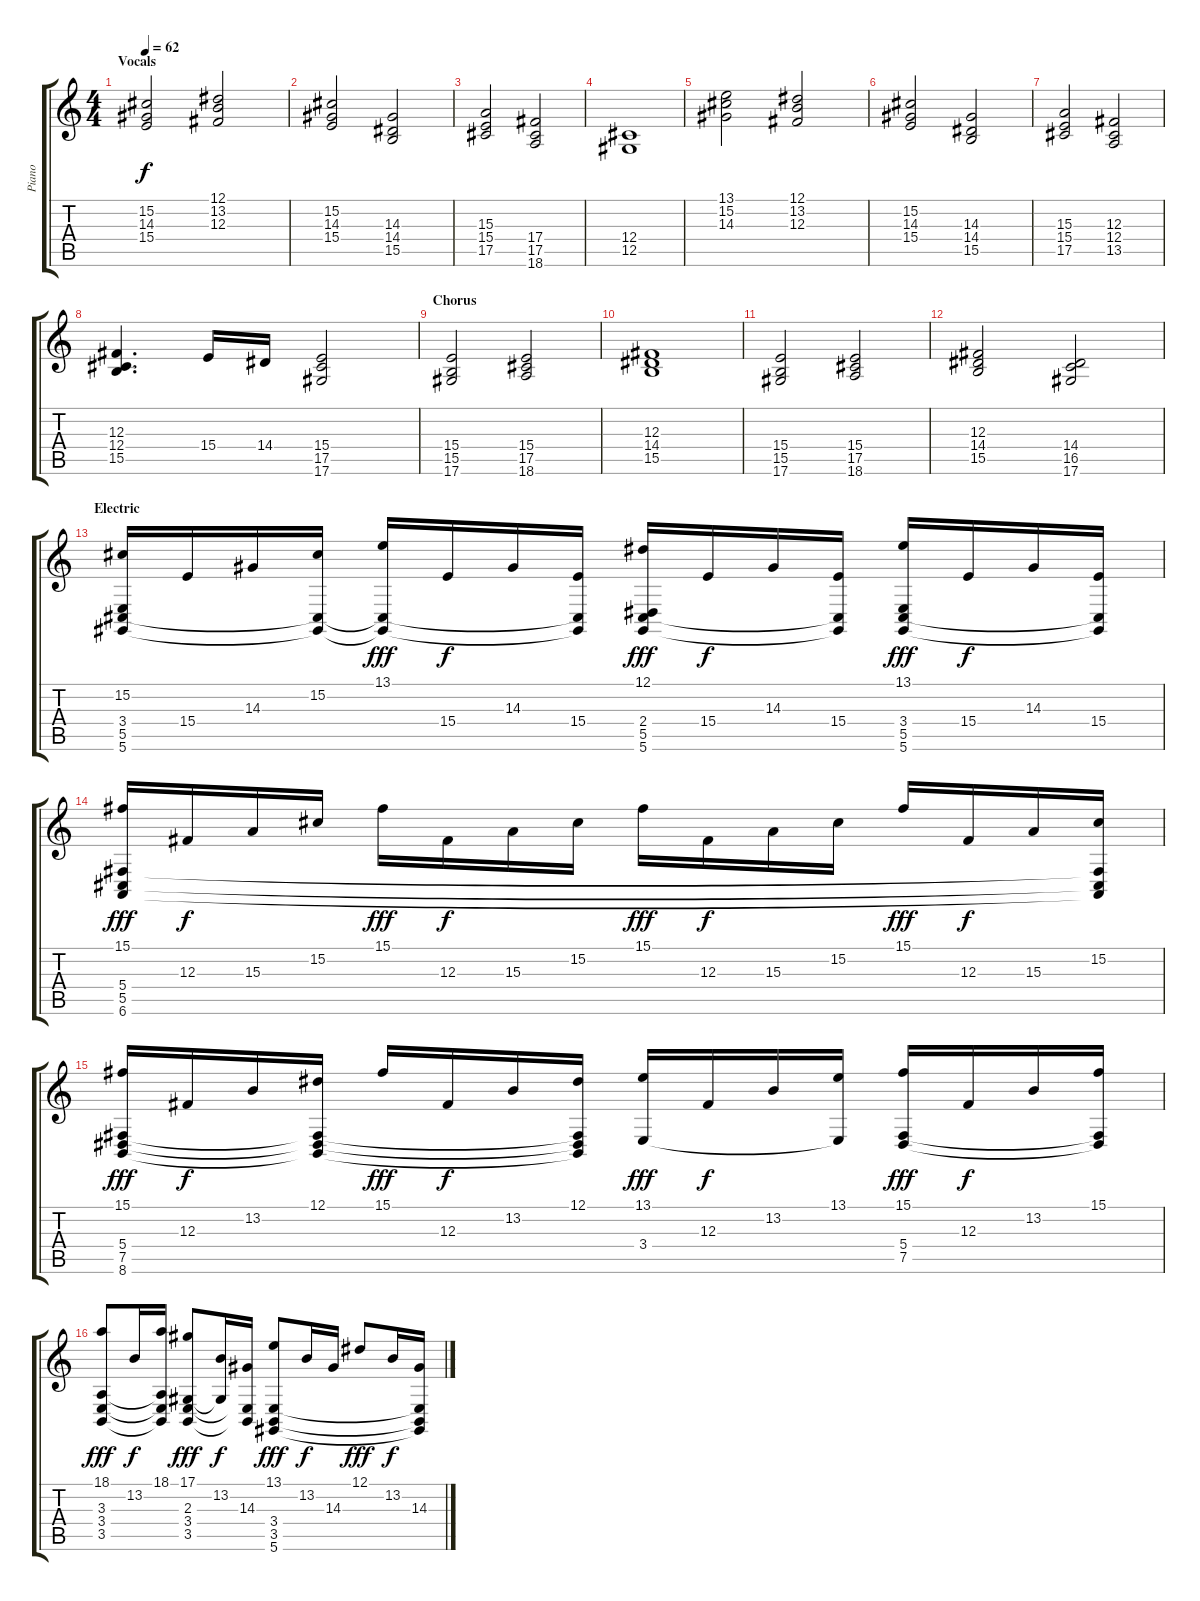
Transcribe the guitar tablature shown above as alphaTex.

\track ("Piano" "Piano") {instrument brightacousticpiano}
\staff {score tabs}
\tuning (Eb4 Bb3 Gb3 Db3 Ab2 Eb2) {hide}
\ts (4 4)
\section ("" "Vocals")
\tempo 62
\clef g2
\ks c
(15.2 14.3 15.4).2{dy f} (12.1 13.2 12.3).2 |
(15.2 14.3 15.4).2 (14.3 14.4 15.5).2 |
(15.3 15.4 17.5).2 (17.4 17.5 18.6).2 |
(12.4 12.5).1 |
(13.1 15.2 14.3).2 (12.1 13.2 12.3).2 |
(15.2 14.3 15.4).2 (14.3 14.4 15.5).2 |
(15.3 15.4 17.5).2 (12.3 12.4 13.5).2 |
(12.3 12.4 15.5).4{d} 15.4.16 14.4.16 (15.4 17.5 17.6).2 |
\section ("" "Chorus")
(15.4 15.5 17.6).2 (15.4 17.5 18.6).2 |
(12.3 14.4 15.5).1 |
(15.4 15.5 17.6).2 (15.4 17.5 18.6).2 |
(12.3 14.4 15.5).2 (14.4 16.5 17.6).2 |
\section ("" "Electric")
(15.2 3.4 5.5 5.6).16 15.4.16 14.3.16 (15.2 5.5{t} 5.6{t}).16 (13.1 5.5{t} 5.6{t}).16{dy fff} 15.4.16{dy f} 14.3.16 (15.4 5.5{t} 5.6{t}).16 (12.1 2.4 5.5 5.6).16{dy fff} 15.4.16{dy f} 14.3.16 (15.4 5.5{t} 5.6{t}).16 (13.1 3.4 5.5 5.6).16{dy fff} 15.4.16{dy f} 14.3.16 (15.4 5.5{t} 5.6{t}).16 |
(15.1 5.4 5.5 6.6).16{dy fff} 12.3.16{dy f} 15.3.16 15.2.16 15.1.16{dy fff} 12.3.16{dy f} 15.3.16 15.2.16 15.1.16{dy fff} 12.3.16{dy f} 15.3.16 15.2.16 15.1.16{dy fff} 12.3.16{dy f} 15.3.16 (15.2 5.4{t} 5.5{t} 6.6{t}).16 |
(15.1 5.4 7.5 8.6).16{dy fff} 12.3.16{dy f} 13.2.16 (12.1 5.4{t} 7.5{t} 8.6{t}).16 15.1.16{dy fff} 12.3.16{dy f} 13.2.16 (12.1 5.4{t} 7.5{t} 8.6{t}).16 (13.1 3.4).16{dy fff} 12.3.16{dy f} 13.2.16 (13.1 3.4{t}).16 (15.1 5.4 7.5).16{dy fff} 12.3.16{dy f} 13.2.16 (15.1 5.4{t} 7.5{t}).16 |
(18.1 3.3 3.4 3.5).8{dy fff} 13.2.16{dy f} (18.1 3.3{t} 3.4{t} 3.5{t}).16 (17.1 2.3 3.4 3.5).8{dy fff} (13.2 2.3{t}).16{dy f} (14.3 3.4{t} 3.5{t}).16 (13.1 3.4 3.5 5.6).8{dy fff} 13.2.16{dy f} 14.3.16 12.1.8{dy fff} 13.2.16{dy f} (14.3 3.4{t} 3.5{t} 5.6{t}).16
